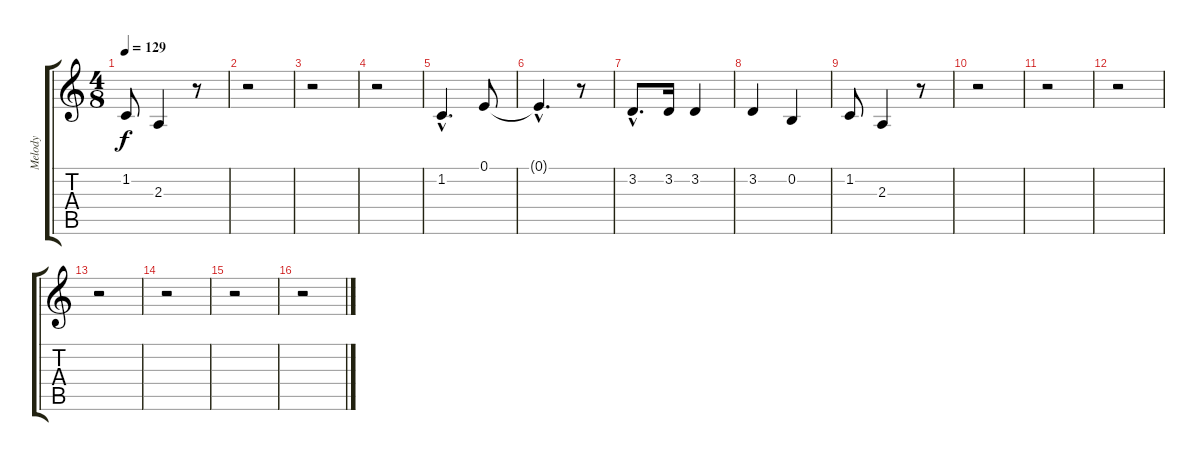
\track ("Melody" "Melody") {instrument fx5brightness}
\staff {score tabs}
\tuning (E4 B3 G3 D3 A2 E2) {hide}
\ts (4 8)
\tempo 129
\clef g2
\ks c
1.2.8{dy f} 2.3.4 r.8 |
r.2 |
r.2 |
r.2 |
1.2{hac}.4{d} 0.1.8 |
0.1{hac t}.4{d} r.8 |
3.2{hac}.8{d} 3.2.16 3.2.4 |
3.2.4 0.2.4 |
1.2.8 2.3.4 r.8 |
r.2 |
r.2 |
r.2 |
r.2 |
r.2 |
r.2 |
r.2
